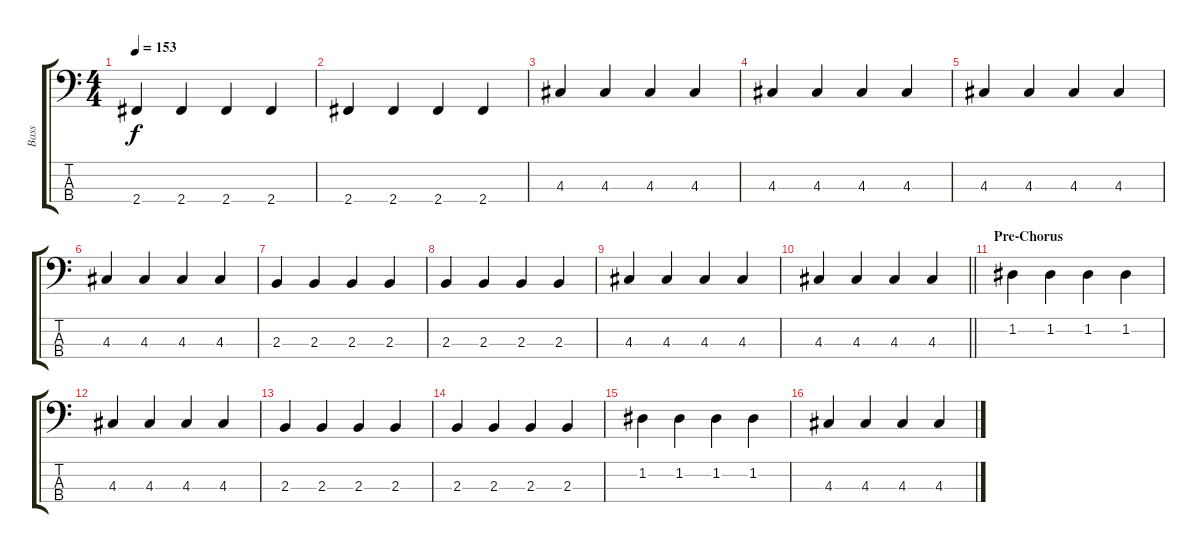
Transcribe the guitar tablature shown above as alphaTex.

\track ("Bass" "Bass") {instrument electricbasspick}
\staff {score tabs}
\tuning (G2 D2 A1 E1) {hide}
\ts (4 4)
\tempo 153
\clef f4
\ks c
2.4.4{dy f} 2.4.4 2.4.4 2.4.4 |
2.4.4 2.4.4 2.4.4 2.4.4 |
4.3.4 4.3.4 4.3.4 4.3.4 |
4.3.4 4.3.4 4.3.4 4.3.4 |
4.3.4 4.3.4 4.3.4 4.3.4 |
4.3.4 4.3.4 4.3.4 4.3.4 |
2.3.4 2.3.4 2.3.4 2.3.4 |
2.3.4 2.3.4 2.3.4 2.3.4 |
4.3.4 4.3.4 4.3.4 4.3.4 |
\barLineRight lightlight
4.3.4 4.3.4 4.3.4 4.3.4 |
\section ("" "Pre-Chorus")
1.2.4 1.2.4 1.2.4 1.2.4 |
4.3.4 4.3.4 4.3.4 4.3.4 |
2.3.4 2.3.4 2.3.4 2.3.4 |
2.3.4 2.3.4 2.3.4 2.3.4 |
1.2.4 1.2.4 1.2.4 1.2.4 |
4.3.4 4.3.4 4.3.4 4.3.4
